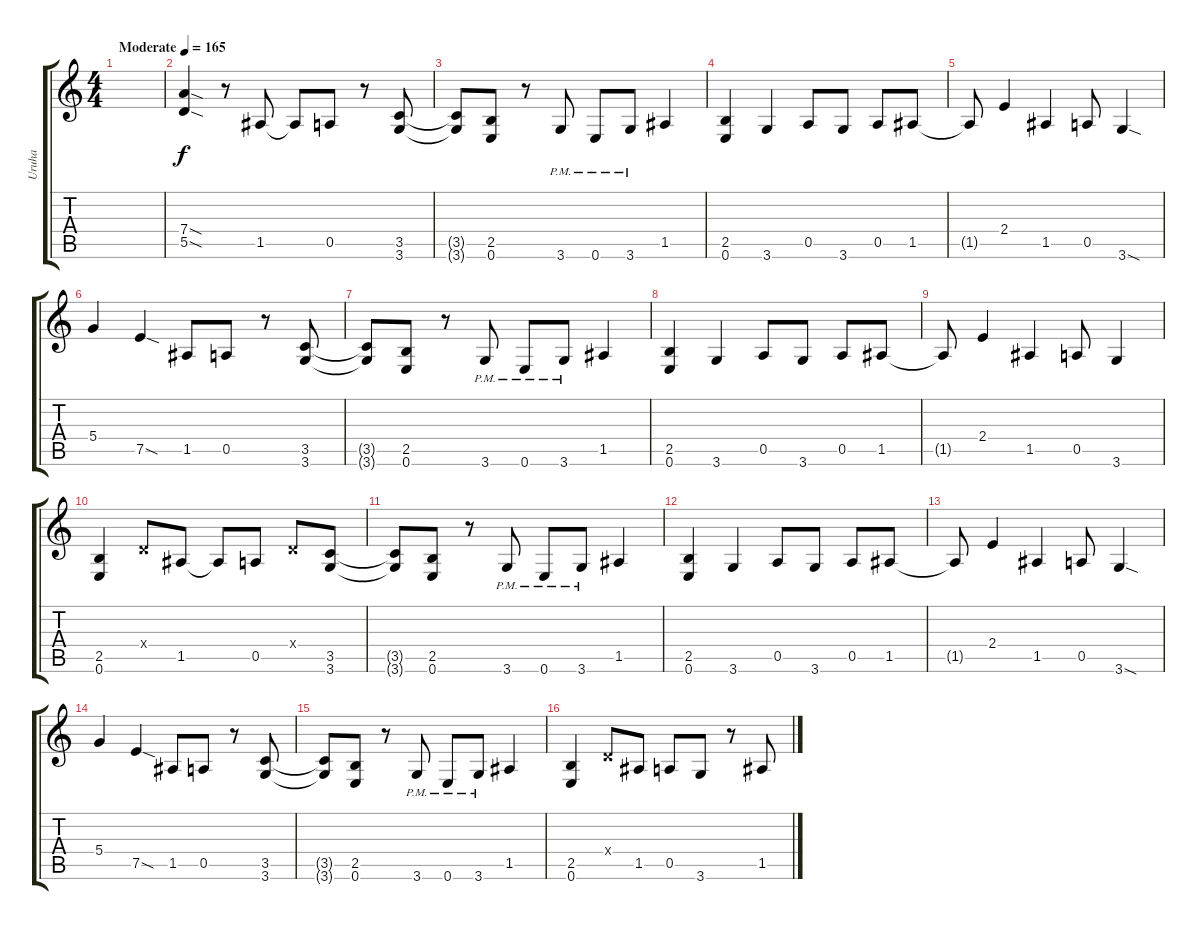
\track ("Uruha" "Uruha") {instrument distortionguitar}
\staff {score tabs}
\tuning (E4 B3 G3 D3 A2 E2) {hide}
\ts (4 4)
\tempo (165 "Moderate")
\clef g2
\ks c
|
(7.4{sod} 5.5{sod}).4 r.8 1.5.8 1.5{t}.8 0.5.8 r.8 (3.5 3.6).8 |
(3.5{t} 3.6{t}).8 (2.5 0.6).8 r.8 3.6{pm}.8 0.6{pm}.8 3.6{pm}.8 1.5.4 |
(2.5 0.6).4 3.6.4 0.5.8 3.6.8 0.5.8 1.5.8 |
1.5{t}.8 2.4.4 1.5.4 0.5.8 3.6{sod}.4 |
5.4.4 7.5{sod}.4 1.5.8 0.5.8 r.8 (3.5 3.6).8 |
(3.5{t} 3.6{t}).8 (2.5 0.6).8 r.8 3.6{pm}.8 0.6{pm}.8 3.6{pm}.8 1.5.4 |
(2.5 0.6).4 3.6.4 0.5.8 3.6.8 0.5.8 1.5.8 |
1.5{t}.8 2.4.4 1.5.4 0.5.8 3.6.4 |
(2.5 0.6).4 0.4{x}.8 1.5.8 1.5{t}.8 0.5.8 0.4{x}.8 (3.5 3.6).8 |
(3.5{t} 3.6{t}).8 (2.5 0.6).8 r.8 3.6{pm}.8 0.6{pm}.8 3.6{pm}.8 1.5.4 |
(2.5 0.6).4 3.6.4 0.5.8 3.6.8 0.5.8 1.5.8 |
1.5{t}.8 2.4.4 1.5.4 0.5.8 3.6{sod}.4 |
5.4.4 7.5{sod}.4 1.5.8 0.5.8 r.8 (3.5 3.6).8 |
(3.5{t} 3.6{t}).8 (2.5 0.6).8 r.8 3.6{pm}.8 0.6{pm}.8 3.6{pm}.8 1.5.4 |
(2.5 0.6).4 0.4{x}.8 1.5.8 0.5.8 3.6.8 r.8 1.5.8
